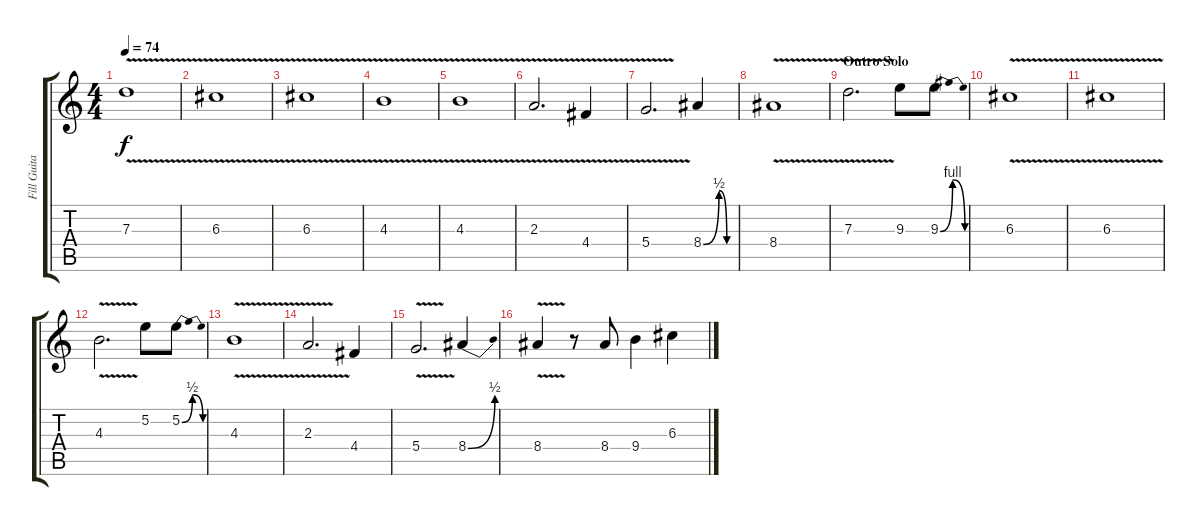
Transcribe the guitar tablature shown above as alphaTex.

\track ("Fill Guitar #1" "Fill Guita") {instrument distortionguitar}
\staff {score tabs}
\tuning (E4 B3 G3 D3 A2 E2) {hide}
\ts (4 4)
\tempo 74
\clef g2
\ks c
7.3{v}.1{dy f} |
6.3{v}.1 |
6.3{v}.1 |
4.3{v}.1 |
4.3{v}.1 |
2.3{v}.2{d} 4.4{v}.4 |
5.4{v}.2{d} 8.4{be (custom 0 0 30 2 45 0 60 0)}.4 |
8.4{v}.1 |
\section ("" "Outro Solo")
7.3{v}.2{d} 9.3.8 9.3{be (bendrelease 0 0 30 4 30 4 60 0)}.8 |
6.3{v}.1 |
6.3{v}.1 |
4.3{v}.2{d} 5.2.8 5.2{be (bendrelease 0 0 30 2 30 2 60 0)}.8 |
4.3{v}.1 |
2.3{v}.2{d} 4.4.4 |
5.4{v}.2{d} 8.4{be (bend 0 0 60 2)}.4 |
8.4{v}.4 r.8 8.4.8 9.4.4 6.3.4
